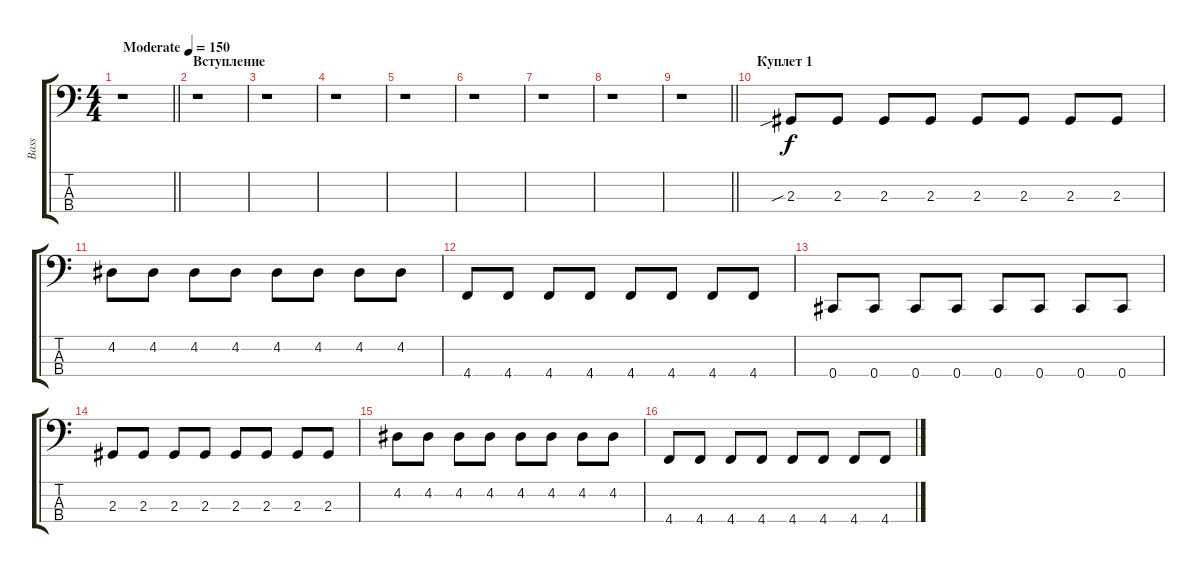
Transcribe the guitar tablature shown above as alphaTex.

\track ("Bass" "Bass") {instrument electricbassfinger}
\staff {score tabs}
\tuning (E2 B1 Gb1 Db1) {hide}
\ts (4 4)
\tempo (150 "Moderate")
\clef f4
\barLineRight lightlight
\ks c
r.1{dy f instrument electricbassfinger} |
\section ("" "Вступление")
r.1 |
r.1 |
r.1 |
r.1 |
r.1 |
r.1 |
r.1 |
\barLineRight lightlight
r.1 |
\section ("" "Куплет 1")
2.3{sib}.8 2.3.8 2.3.8 2.3.8 2.3.8 2.3.8 2.3.8 2.3.8 |
4.2.8 4.2.8 4.2.8 4.2.8 4.2.8 4.2.8 4.2.8 4.2.8 |
4.4.8 4.4.8 4.4.8 4.4.8 4.4.8 4.4.8 4.4.8 4.4.8 |
0.4.8 0.4.8 0.4.8 0.4.8 0.4.8 0.4.8 0.4.8 0.4.8 |
2.3.8 2.3.8 2.3.8 2.3.8 2.3.8 2.3.8 2.3.8 2.3.8 |
4.2.8 4.2.8 4.2.8 4.2.8 4.2.8 4.2.8 4.2.8 4.2.8 |
4.4.8 4.4.8 4.4.8 4.4.8 4.4.8 4.4.8 4.4.8 4.4.8
